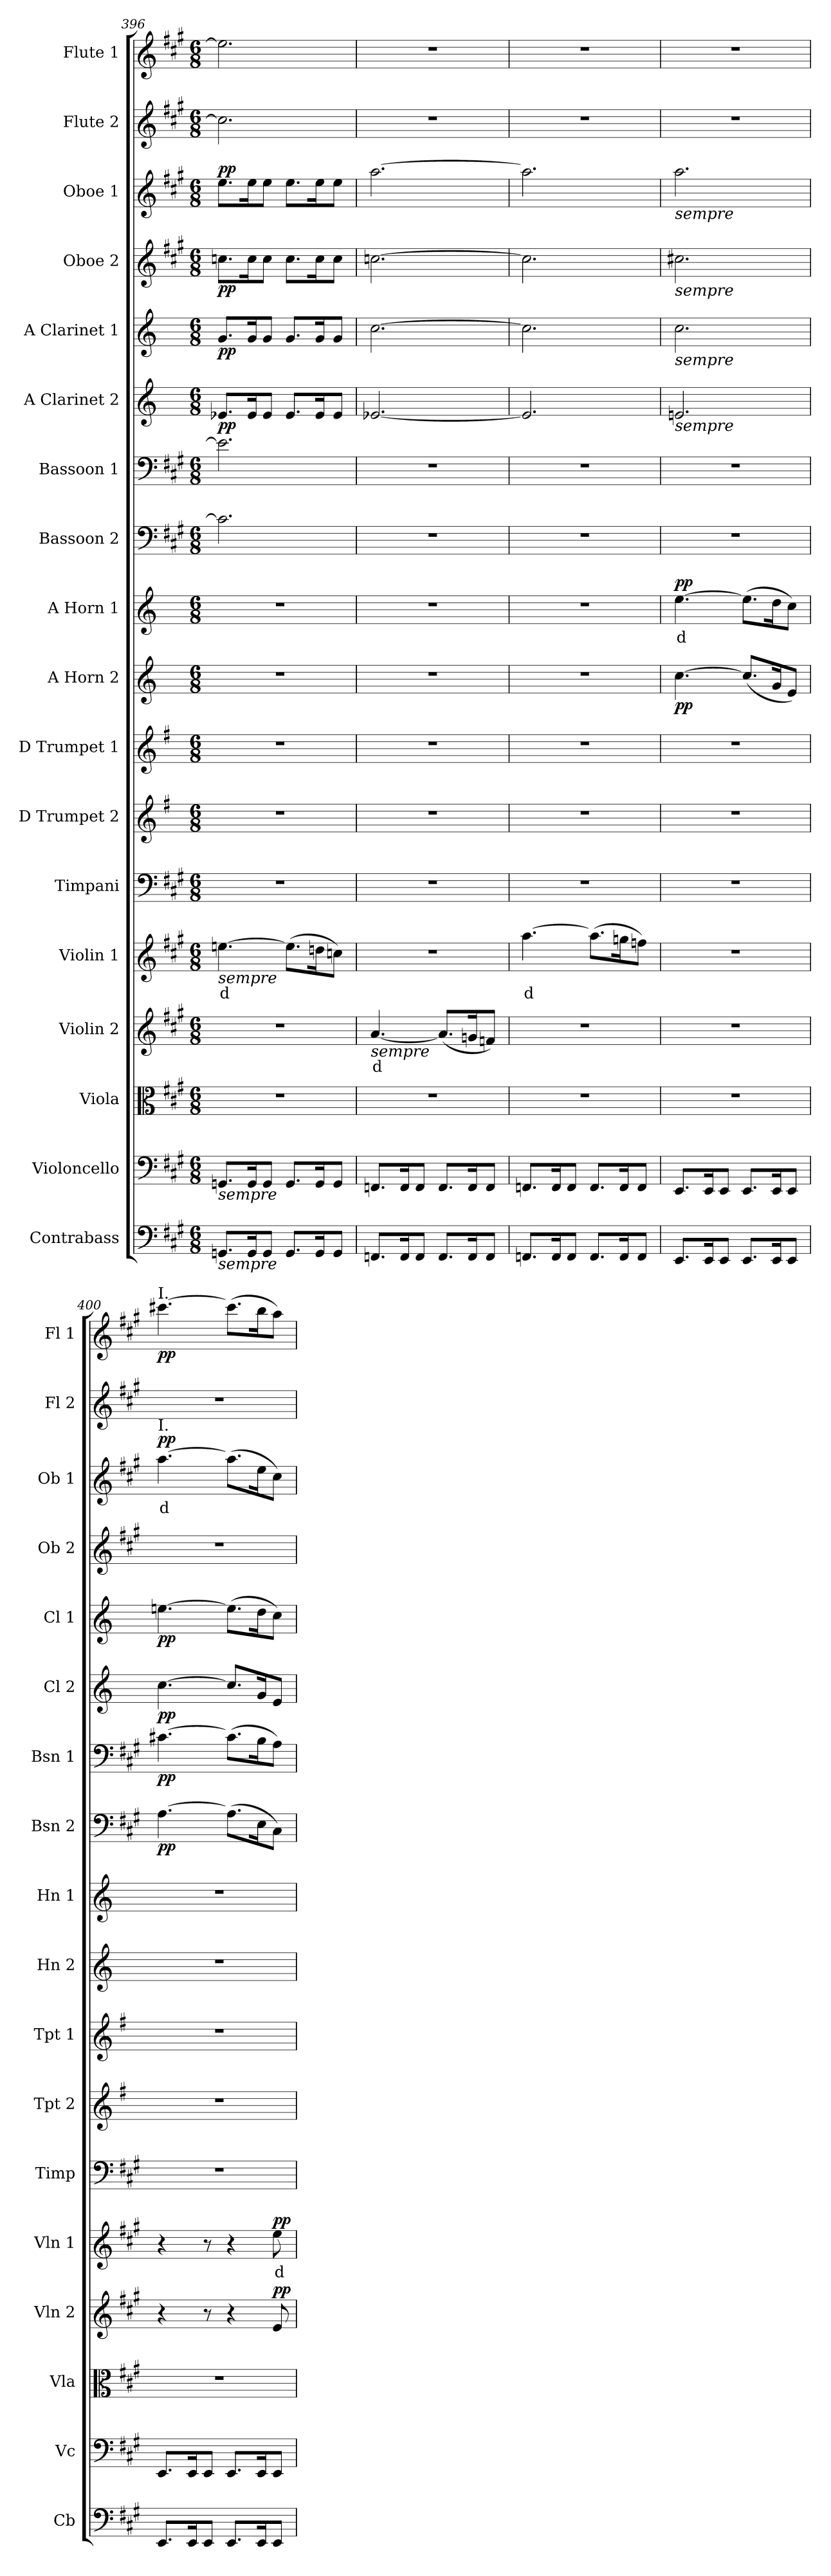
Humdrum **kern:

**kern	**kern	**kern	**kern	**text	**dynam	**kern	**text	**dynam	**kern	**kern	**kern	**kern	**dynam	**kern	**text	**dynam	**kern	**dynam	**kern	**dynam	**kern	**dynam	**kern	**dynam	**kern	**dynam	**kern	**text	**dynam	**kern	**kern	**dynam
*part18	*part17	*part16	*part15	*part15	*part15	*part14	*part14	*part14	*part13	*part12	*part11	*part10	*part10	*part9	*part9	*part9	*part8	*part8	*part7	*part7	*part6	*part6	*part5	*part5	*part4	*part4	*part3	*part3	*part3	*part2	*part1	*part1
*staff18	*staff17	*staff16	*staff15	*staff15	*staff15	*staff14	*staff14	*staff14	*staff13	*staff12	*staff11	*staff10	*staff10	*staff9	*staff9	*staff9	*staff8	*staff8	*staff7	*staff7	*staff6	*staff6	*staff5	*staff5	*staff4	*staff4	*staff3	*staff3	*staff3	*staff2	*staff1	*staff1
*I"Contrabass	*I"Violoncello	*I"Viola	*I"Violin 2	*	*	*I"Violin 1	*	*	*I"Timpani	*I"D Trumpet 2	*I"D Trumpet 1	*I"A Horn 2	*	*I"A Horn 1	*	*	*I"Bassoon 2	*	*I"Bassoon 1	*	*I"A Clarinet 2	*	*I"A Clarinet 1	*	*I"Oboe 2	*	*I"Oboe 1	*	*	*I"Flute 2	*I"Flute 1	*
*I'Cb	*I'Vc	*I'Vla	*I'Vln 2	*	*	*I'Vln 1	*	*	*I'Timp	*I'Tpt 2	*I'Tpt 1	*I'Hn 2	*	*I'Hn 1	*	*	*I'Bsn 2	*	*I'Bsn 1	*	*I'Cl 2	*	*I'Cl 1	*	*I'Ob 2	*	*I'Ob 1	*	*	*I'Fl 2	*I'Fl 1	*
*clefF4	*clefF4	*clefC3	*clefG2	*	*	*clefG2	*	*	*clefF4	*clefG2	*clefG2	*clefG2	*	*clefG2	*	*	*clefF4	*	*clefF4	*	*clefG2	*	*clefG2	*	*clefG2	*	*clefG2	*	*	*clefG2	*clefG2	*
*ITrd7c12	*	*	*	*	*	*	*	*	*	*ITrd-1c-2	*ITrd-1c-2	*ITrd2c3	*	*ITrd2c3	*	*	*	*	*	*	*ITrd2c3	*	*ITrd2c3	*	*	*	*	*	*	*	*	*
*k[f#c#g#]	*k[f#c#g#]	*k[f#c#g#]	*k[f#c#g#]	*	*	*k[f#c#g#]	*	*	*k[f#c#g#]	*k[f#c#g#]	*k[f#c#g#]	*k[f#c#g#]	*	*k[f#c#g#]	*	*	*k[f#c#g#]	*	*k[f#c#g#]	*	*k[f#c#g#]	*	*k[f#c#g#]	*	*k[f#c#g#]	*	*k[f#c#g#]	*	*	*k[f#c#g#]	*k[f#c#g#]	*
*M6/8	*M6/8	*M6/8	*M6/8	*	*	*M6/8	*	*	*M6/8	*M6/8	*M6/8	*M6/8	*	*M6/8	*	*	*M6/8	*	*M6/8	*	*M6/8	*	*M6/8	*	*M6/8	*	*M6/8	*	*	*M6/8	*M6/8	*
=396	=396	=396	=396	=396	=396	=396	=396	=396	=396	=396	=396	=396	=396	=396	=396	=396	=396	=396	=396	=396	=396	=396	=396	=396	=396	=396	=396	=396	=396	=396	=396	=396
!	!	!	!	!	!	!LO:TX:b:i:t=sempre	!	!	!	!	!	!	!	!	!	!	!	!	!	!	!	!	!	!	!	!	!	!	!	!	!	!
!	!LO:TX:b:i:t=sempre	!	!	!	!	!	!	!	!	!	!	!	!	!	!	!	!	!	!	!	!	!	!	!	!	!	!	!	!	!	!	!
!LO:TX:b:i:t=sempre	!	!	!	!	!	!	!	!	!	!	!	!	!	!	!	!	!	!	!	!	!	!	!	!	!	!	!	!	!	!	!	!
!	!	!	!	!	!	!	!LO:LY:b:color=#FF0000	!	!	!	!	!	!	!	!	!	!	!	!	!	!	!LO:DY:b	!	!LO:DY:b	!	!LO:DY:b	!	!	!LO:DY:b	!	!	!
8.GGGn/L	8.GGn/L	2.r	2.r	.	.	[4.een\	d	.	2.r	2.r	2.r	2.r	.	2.r	.	.	2.c\]	.	2.e\]	.	8.cn/L	pp	8.e/L	pp	8.ccn\L	pp	8.ee\L	.	pp	2.cc\]	2.ee\]	.
16GGG/K	16GG/K	.	.	.	.	.	.	.	.	.	.	.	.	.	.	.	.	.	.	.	16c/K	.	16e/K	.	16cc\K	.	16ee\K	.	.	.	.	.
8GGG/J	8GG/J	.	.	.	.	.	.	.	.	.	.	.	.	.	.	.	.	.	.	.	8c/J	.	8e/J	.	8cc\J	.	8ee\J	.	.	.	.	.
8.GGG/L	8.GG/L	.	.	.	.	(8.ee\L]	.	.	.	.	.	.	.	.	.	.	.	.	.	.	8.c/L	.	8.e/L	.	8.cc\L	.	8.ee\L	.	.	.	.	.
16GGG/K	16GG/K	.	.	.	.	16ddn\K	.	.	.	.	.	.	.	.	.	.	.	.	.	.	16c/K	.	16e/K	.	16cc\K	.	16ee\K	.	.	.	.	.
8GGG/J	8GG/J	.	.	.	.	8ccn\J)	.	.	.	.	.	.	.	.	.	.	.	.	.	.	8c/J	.	8e/J	.	8cc\J	.	8ee\J	.	.	.	.	.
=397	=397	=397	=397	=397	=397	=397	=397	=397	=397	=397	=397	=397	=397	=397	=397	=397	=397	=397	=397	=397	=397	=397	=397	=397	=397	=397	=397	=397	=397	=397	=397	=397
!	!	!	!LO:TX:b:i:t=sempre	!	!	!	!	!	!	!	!	!	!	!	!	!	!	!	!	!	!	!	!	!	!	!	!	!	!	!	!	!
!	!	!	!	!LO:LY:b:color=#FF0000	!	!	!	!	!	!	!	!	!	!	!	!	!	!	!	!	!	!	!	!	!	!	!	!	!	!	!	!
8.FFFn/L	8.FFn/L	2.r	[4.a/	d	.	2.r	.	.	2.r	2.r	2.r	2.r	.	2.r	.	.	2.r	.	2.r	.	[2.cn/	.	[2.a\	.	[2.ccn\	.	[2.aa\	.	.	2.r	2.r	.
16FFF/K	16FF/K	.	.	.	.	.	.	.	.	.	.	.	.	.	.	.	.	.	.	.	.	.	.	.	.	.	.	.	.	.	.	.
8FFF/J	8FF/J	.	.	.	.	.	.	.	.	.	.	.	.	.	.	.	.	.	.	.	.	.	.	.	.	.	.	.	.	.	.	.
8.FFF/L	8.FF/L	.	(8.a/L]	.	.	.	.	.	.	.	.	.	.	.	.	.	.	.	.	.	.	.	.	.	.	.	.	.	.	.	.	.
16FFF/K	16FF/K	.	16gn/K	.	.	.	.	.	.	.	.	.	.	.	.	.	.	.	.	.	.	.	.	.	.	.	.	.	.	.	.	.
8FFF/J	8FF/J	.	8fn/J)	.	.	.	.	.	.	.	.	.	.	.	.	.	.	.	.	.	.	.	.	.	.	.	.	.	.	.	.	.
=398	=398	=398	=398	=398	=398	=398	=398	=398	=398	=398	=398	=398	=398	=398	=398	=398	=398	=398	=398	=398	=398	=398	=398	=398	=398	=398	=398	=398	=398	=398	=398	=398
!	!	!	!	!	!	!	!LO:LY:b:color=#FF0000	!	!	!	!	!	!	!	!	!	!	!	!	!	!	!	!	!	!	!	!	!	!	!	!	!
8.FFFn/L	8.FFn/L	2.r	2.r	.	.	[4.aa\	d	.	2.r	2.r	2.r	2.r	.	2.r	.	.	2.r	.	2.r	.	2.c/]	.	2.a\]	.	2.cc\]	.	2.aa\]	.	.	2.r	2.r	.
16FFF/K	16FF/K	.	.	.	.	.	.	.	.	.	.	.	.	.	.	.	.	.	.	.	.	.	.	.	.	.	.	.	.	.	.	.
8FFF/J	8FF/J	.	.	.	.	.	.	.	.	.	.	.	.	.	.	.	.	.	.	.	.	.	.	.	.	.	.	.	.	.	.	.
8.FFF/L	8.FF/L	.	.	.	.	(8.aa\L]	.	.	.	.	.	.	.	.	.	.	.	.	.	.	.	.	.	.	.	.	.	.	.	.	.	.
16FFF/K	16FF/K	.	.	.	.	16ggn\K	.	.	.	.	.	.	.	.	.	.	.	.	.	.	.	.	.	.	.	.	.	.	.	.	.	.
8FFF/J	8FF/J	.	.	.	.	8ffn\J)	.	.	.	.	.	.	.	.	.	.	.	.	.	.	.	.	.	.	.	.	.	.	.	.	.	.
!!LO:PB:g=z
=399	=399	=399	=399	=399	=399	=399	=399	=399	=399	=399	=399	=399	=399	=399	=399	=399	=399	=399	=399	=399	=399	=399	=399	=399	=399	=399	=399	=399	=399	=399	=399	=399
!	!	!	!	!	!	!	!	!	!	!	!	!	!	!	!	!	!	!	!	!	!	!	!	!	!	!	!LO:TX:b:i:t=sempre	!	!	!	!	!
!	!	!	!	!	!	!	!	!	!	!	!	!	!	!	!	!	!	!	!	!	!	!	!	!	!LO:TX:b:i:t=sempre	!	!	!	!	!	!	!
!	!	!	!	!	!	!	!	!	!	!	!	!	!	!	!	!	!	!	!	!	!	!	!LO:TX:b:i:t=sempre	!	!	!	!	!	!	!	!	!
!	!	!	!	!	!	!	!	!	!	!	!	!	!	!	!	!	!	!	!	!	!LO:TX:b:i:t=sempre	!	!	!	!	!	!	!	!	!	!	!
!	!	!	!	!	!	!	!	!	!	!	!	!	!LO:DY:b	!	!LO:LY:b:color=#FF0000	!LO:DY:b	!	!	!	!	!	!	!	!	!	!	!	!	!	!	!	!
8.EEE/L	8.EE/L	2.r	2.r	.	.	2.r	.	.	2.r	2.r	2.r	[4.a\	pp	[4.cc#\	d	pp	2.r	.	2.r	.	2.c#X/	.	2.a\	.	2.cc#X\	.	2.aa\	.	.	2.r	2.r	.
16EEE/K	16EE/K	.	.	.	.	.	.	.	.	.	.	.	.	.	.	.	.	.	.	.	.	.	.	.	.	.	.	.	.	.	.	.
8EEE/J	8EE/J	.	.	.	.	.	.	.	.	.	.	.	.	.	.	.	.	.	.	.	.	.	.	.	.	.	.	.	.	.	.	.
8.EEE/L	8.EE/L	.	.	.	.	.	.	.	.	.	.	(8.a/L]	.	(8.cc#\L]	.	.	.	.	.	.	.	.	.	.	.	.	.	.	.	.	.	.
16EEE/K	16EE/K	.	.	.	.	.	.	.	.	.	.	16e/K	.	16b\K	.	.	.	.	.	.	.	.	.	.	.	.	.	.	.	.	.	.
8EEE/J	8EE/J	.	.	.	.	.	.	.	.	.	.	8c#/J)	.	8a\J)	.	.	.	.	.	.	.	.	.	.	.	.	.	.	.	.	.	.
=400	=400	=400	=400	=400	=400	=400	=400	=400	=400	=400	=400	=400	=400	=400	=400	=400	=400	=400	=400	=400	=400	=400	=400	=400	=400	=400	=400	=400	=400	=400	=400	=400
!	!	!	!	!	!	!	!	!	!	!	!	!	!	!	!	!	!	!	!	!	!	!	!	!	!	!	!	!	!	!	!LO:TX:a:t=I.	!
!	!	!	!	!	!	!	!	!	!	!	!	!	!	!	!	!	!	!	!	!	!	!	!	!	!	!	!LO:TX:a:t=I.	!	!	!	!	!
!	!	!	!	!	!	!	!	!	!	!	!	!	!	!	!	!	!	!LO:DY:b	!	!LO:DY:b	!	!LO:DY:b	!	!LO:DY:b	!	!	!	!LO:LY:b:color=#FF0000	!LO:DY:b	!	!	!LO:DY:b
8.EEE/L	8.EE/L	2.r	4r	.	.	4r	.	.	2.r	2.r	2.r	2.r	.	2.r	.	.	[4.A\	pp	[4.c#X\	pp	[4.a\	pp	[4.cc#X\	pp	2.r	.	[4.aa\	d	pp	2.r	[4.ccc#X\	pp
16EEE/K	16EE/K	.	.	.	.	.	.	.	.	.	.	.	.	.	.	.	.	.	.	.	.	.	.	.	.	.	.	.	.	.	.	.
8EEE/J	8EE/J	.	8r	.	.	8r	.	.	.	.	.	.	.	.	.	.	.	.	.	.	.	.	.	.	.	.	.	.	.	.	.	.
8.EEE/L	8.EE/L	.	4r	.	.	4r	.	.	.	.	.	.	.	.	.	.	(8.A\L]	.	(8.c#\L]	.	8.a/L]	.	(8.cc#\L]	.	.	.	(8.aa\L]	.	.	.	(8.ccc#\L]	.
16EEE/K	16EE/K	.	.	.	.	.	.	.	.	.	.	.	.	.	.	.	16E\K	.	16B\K	.	16e/K	.	16b\K	.	.	.	16ee\K	.	.	.	16bb\K	.
!	!	!	!	!	!LO:DY:b	!	!LO:LY:b:color=#FF0000	!LO:DY:b	!	!	!	!	!	!	!	!	!	!	!	!	!	!	!	!	!	!	!	!	!	!	!	!
8EEE/J	8EE/J	.	8e/	.	pp	8ee\	d	pp	.	.	.	.	.	.	.	.	8C#\J)	.	8A\J)	.	8c#/J	.	8a\J)	.	.	.	8cc#\J)	.	.	.	8aa\J)	.
=	=	=	=	=	=	=	=	=	=	=	=	=	=	=	=	=	=	=	=	=	=	=	=	=	=	=	=	=	=	=	=	=
*-	*-	*-	*-	*-	*-	*-	*-	*-	*-	*-	*-	*-	*-	*-	*-	*-	*-	*-	*-	*-	*-	*-	*-	*-	*-	*-	*-	*-	*-	*-	*-	*-
